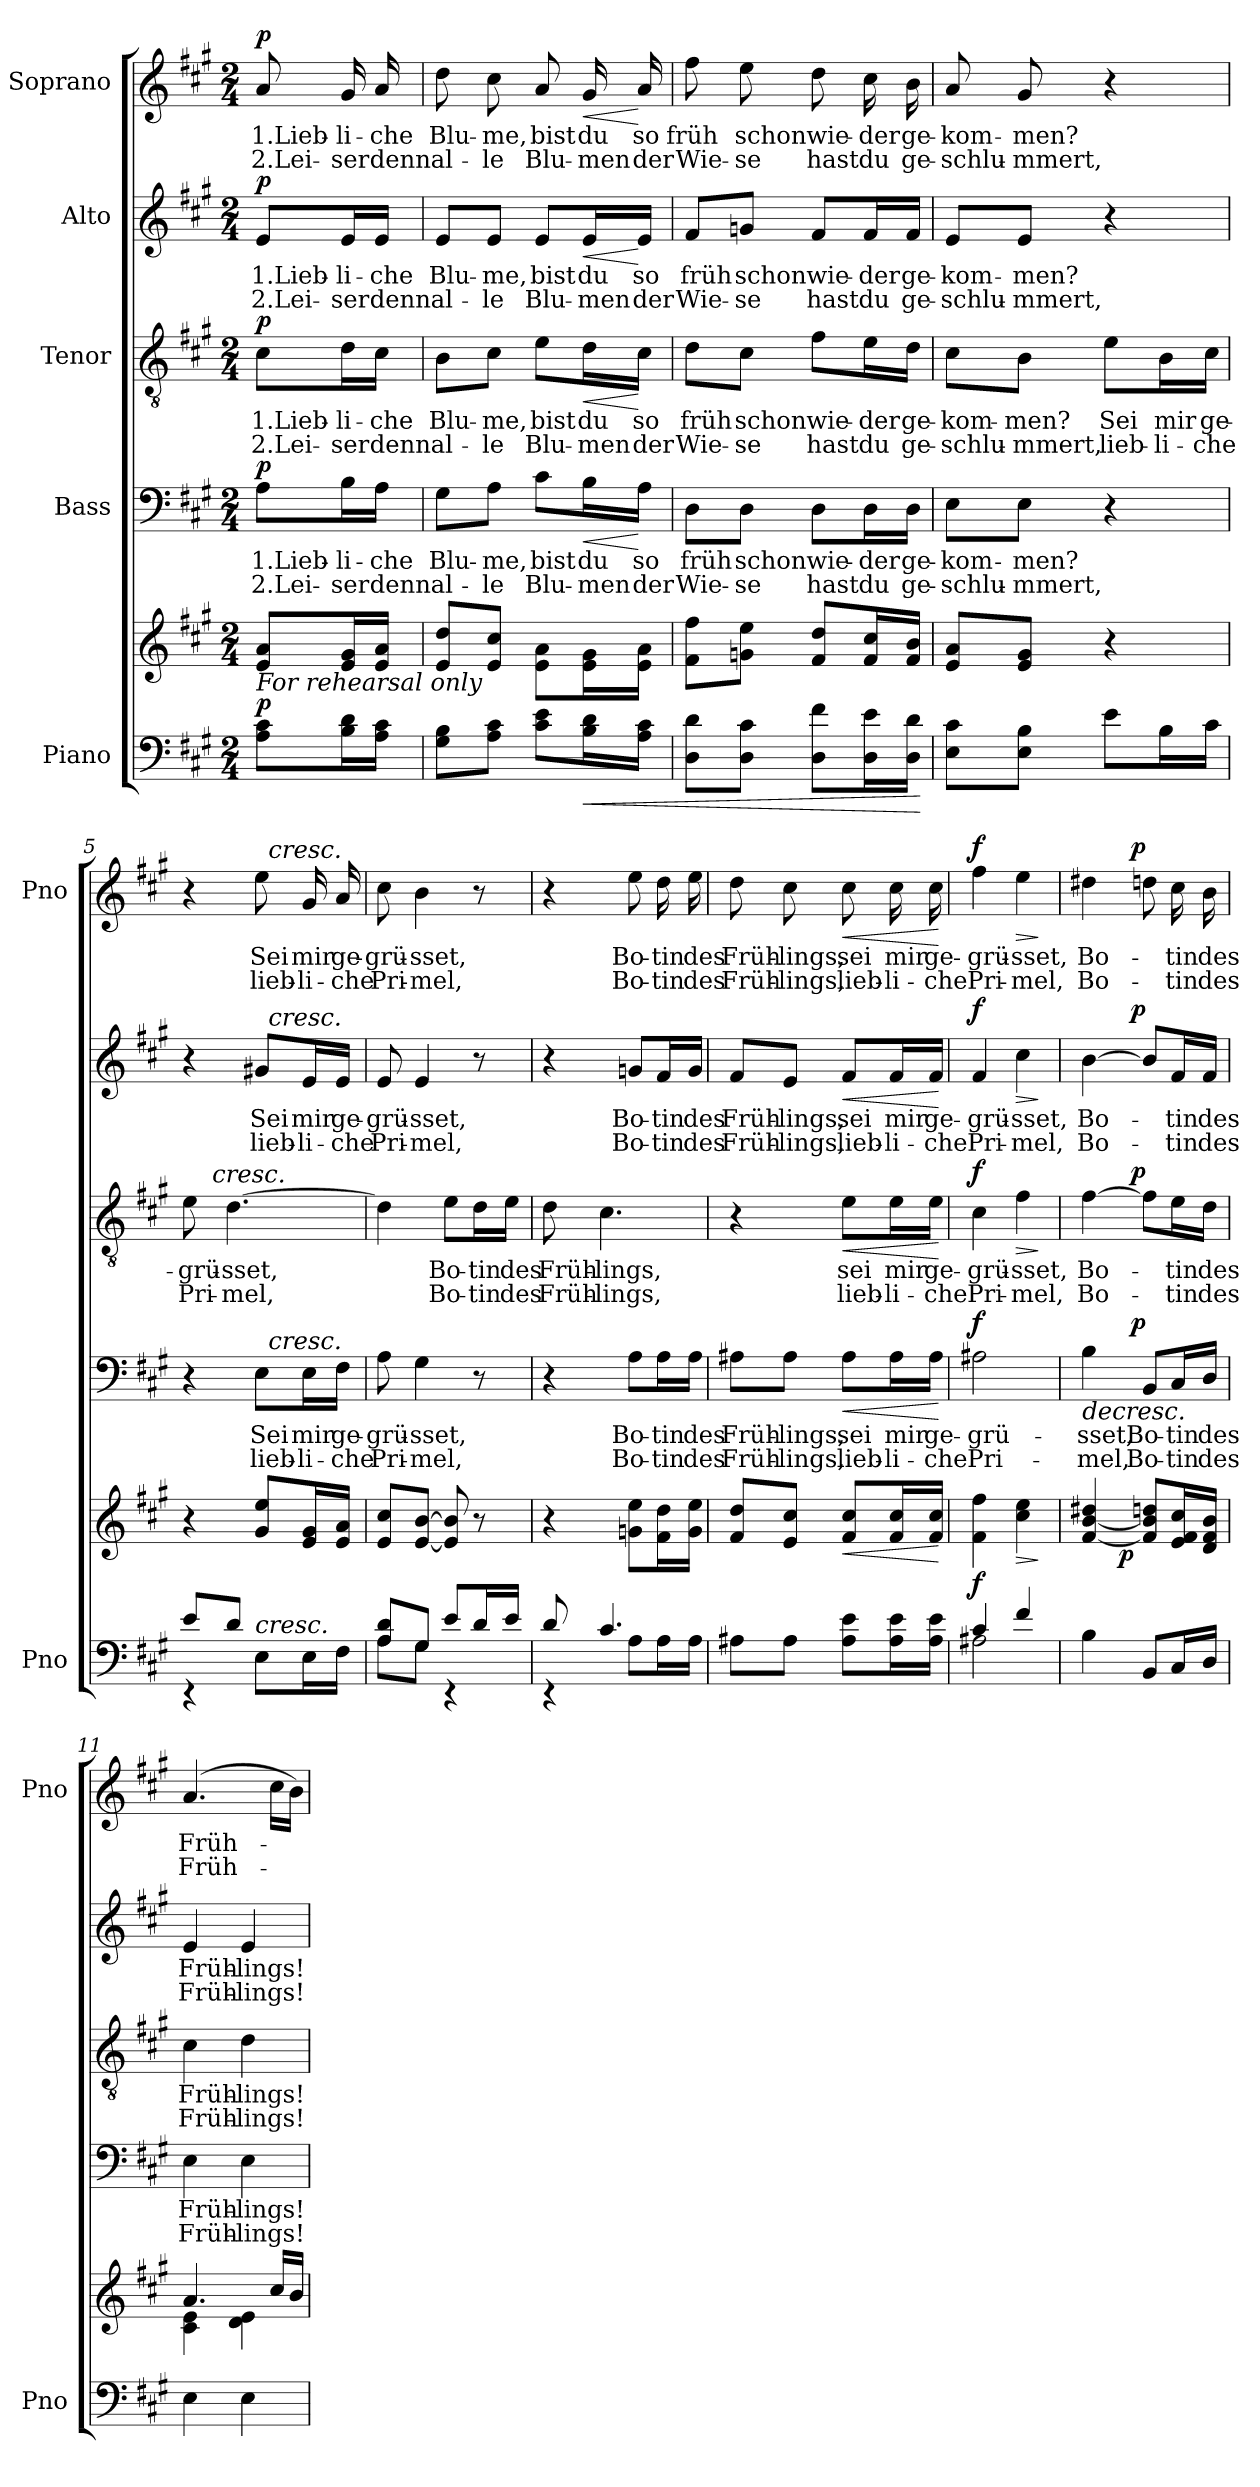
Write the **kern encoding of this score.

**kern	**kern	**dynam	**kern	**text	**text	**dynam	**kern	**text	**text	**dynam	**kern	**text	**text	**dynam	**kern	**text	**text	**dynam
*part5	*part5	*part5	*part4	*part4	*part4	*part4	*part3	*part3	*part3	*part3	*part2	*part2	*part2	*part2	*part1	*part1	*part1	*part1
*staff6	*staff5	*staff5/6	*staff4	*staff4	*staff4	*staff4	*staff3	*staff3	*staff3	*staff3	*staff2	*staff2	*staff2	*staff2	*staff1	*staff1	*staff1	*staff1
*I"Piano	*	*	*I"Bass	*	*	*	*I"Tenor	*	*	*	*I"Alto	*	*	*	*I"Soprano	*	*	*
*I'Pno	*	*	*	*	*	*	*	*	*	*	*	*	*	*	*I'Pno	*	*	*
*clefF4	*clefG2	*	*clefF4	*	*	*	*clefGv2	*	*	*	*clefG2	*	*	*	*clefG2	*	*	*
*k[f#c#g#]	*k[f#c#g#]	*	*k[f#c#g#]	*	*	*	*k[f#c#g#]	*	*	*	*k[f#c#g#]	*	*	*	*k[f#c#g#]	*	*	*
*A:	*A:	*	*A:	*	*	*	*A:	*	*	*	*A:	*	*	*	*A:	*	*	*
*M2/4	*M2/4	*	*M2/4	*	*	*	*M2/4	*	*	*	*M2/4	*	*	*	*M2/4	*	*	*
=1	=1	=1	=1	=1	=1	=1	=1	=1	=1	=1	=1	=1	=1	=1	=1	=1	=1	=1
!LO:TX:a:i:t=For rehearsal only	!	!	!	!	!	!	!	!	!	!	!	!	!	!	!	!	!	!
!	!	!LO:DY:a=2	!	!	!	!LO:DY:a	!	!	!	!LO:DY:a	!	!	!	!LO:DY:a	!	!	!	!LO:DY:a
8A\ 8c#\L	8e/ 8a/L	p	8A\L	1.Lieb-	2.Lei-	p	8c#\L	1.Lieb-	2.Lei-	p	8e/L	1.Lieb-	2.Lei-	p	8a/	1.Lieb-	2.Lei-	p
16B\ 16d\L	16e/ 16g#/L	.	16B\L	-li-	-ser	.	16d\L	-li-	-ser	.	16e/L	-li-	-ser	.	16g#/	-li-	-ser	.
16A\ 16c#\JJ	16e/ 16a/JJ	.	16A\JJ	-che	denn	.	16c#\JJ	-che	denn	.	16e/JJ	-che	denn	.	16a/	-che	denn	.
=2	=2	=2	=2	=2	=2	=2	=2	=2	=2	=2	=2	=2	=2	=2	=2	=2	=2	=2
8G#\ 8B\L	8e/ 8dd/L	.	8G#\L	Blu-	al-	.	8B\L	Blu-	al-	.	8e/L	Blu-	al-	.	8dd\	Blu-	al-	.
8A\ 8c#\J	8e/ 8cc#/J	.	8A\J	-me,	-le	.	8c#\J	-me,	-le	.	8e/J	-me,	-le	.	8cc#\	-me,	-le	.
8c#\ 8e\L	8e\ 8a\L	.	8c#\L	bist	Blu-	.	8e\L	bist	Blu-	.	8e/L	bist	Blu-	.	8a/	bist	Blu-	.
!	!	!LO:HP:b=2	!	!	!	!LO:HP:b	!	!	!	!LO:HP:b	!	!	!	!LO:HP:b	!	!	!	!LO:HP:b
16B\ 16d\L	16e\ 16g#\L	<	16B\L	du	-men	<	16d\L	du	-men	<	16e/L	du	-men	<	16g#/	du	-men	<
16A\ 16c#\JJ	16e\ 16a\JJ	.	16A\JJ	so	der	[	16c#\JJ	so	der	[	16e/JJ	so	der	[	16a/	so	der	[
=3	=3	=3	=3	=3	=3	=3	=3	=3	=3	=3	=3	=3	=3	=3	=3	=3	=3	=3
8D\ 8d\L	8f#\ 8ff#\L	.	8D\L	früh	Wie-	.	8d\L	früh	Wie-	.	8f#/L	früh	Wie-	.	8ff#\	früh	Wie-	.
8D\ 8c#\J	8gn\ 8ee\J	.	8D\J	schon	-se	.	8c#\J	schon	-se	.	8gn/J	schon	-se	.	8ee\	schon	-se	.
8D\ 8f#\L	8f#/ 8dd/L	.	8D\L	wie-	hast	.	8f#\L	wie-	hast	.	8f#/L	wie-	hast	.	8dd\	wie-	hast	.
16D\ 16e\L	16f#/ 16cc#/L	.	16D\L	-der	du	.	16e\L	-der	du	.	16f#/L	-der	du	.	16cc#\	-der	du	.
16D\ 16d\JJ	16f#/ 16b/JJ	.	16D\JJ	ge-	ge-	.	16d\JJ	ge-	ge-	.	16f#/JJ	ge-	ge-	.	16b\	ge-	ge-	.
.	.	[	.	.	.	.	.	.	.	.	.	.	.	.	.	.	.	.
=4	=4	=4	=4	=4	=4	=4	=4	=4	=4	=4	=4	=4	=4	=4	=4	=4	=4	=4
8E\ 8c#\L	8e/ 8a/L	.	8E\L	-kom-	-schlu-	.	8c#\L	-kom-	-schlu-	.	8e/L	-kom-	-schlu-	.	8a/	-kom-	-schlu-	.
8E\ 8B\J	8e/ 8g#/J	.	8E\J	-men?	-mmert,	.	8B\J	-men?	-mmert,	.	8e/J	-men?	-mmert,	.	8g#/	-men?	-mmert,	.
8e\L	4r	.	4r	.	.	.	8e\L	Sei	lieb-	.	4r	.	.	.	4r	.	.	.
16B\L	.	.	.	.	.	.	16B\L	mir	-li-	.	.	.	.	.	.	.	.	.
16c#\JJ	.	.	.	.	.	.	16c#\JJ	ge-	-che	.	.	.	.	.	.	.	.	.
!!LO:LB:g=z
=5	=5	=5	=5	=5	=5	=5	=5	=5	=5	=5	=5	=5	=5	=5	=5	=5	=5	=5
*^	*	*	*^	*	*	*	*^	*	*	*	*^	*	*	*	*^	*	*	*
8e/L	4rEE	4r	.	4r	4ryy	.	.	.	8e\	16.ryy	-grü-	Pri-	.	4r	4ryy	.	.	.	4r	4ryy	.	.	.
!	!	!	!	!	!	!	!	!	!	!LO:TX:a:i:t=cresc.	!	!	!	!	!	!	!	!	!	!	!	!	!
.	.	.	.	.	.	.	.	.	.	4ryy	.	.	.	.	.	.	.	.	.	.	.	.	.
8d/J	.	.	.	.	.	.	.	.	[4.d\	.	-sset,	-mel,	.	.	.	.	.	.	.	.	.	.	.
!LO:TX:a:i:t=cresc.	!	!	!	!	!	!	!	!	!	!	!	!	!	!	!	!	!	!	!	!	!	!	!
4ryy	8E\L	8g#/ 8ee/L	.	8E\L	32ryy	Sei	lieb-	.	.	.	.	.	.	8g#X/L	32ryy	Sei	lieb-	.	8ee\	32ryy	Sei	lieb-	.
!	!	!	!	!	!	!	!	!	!	!	!	!	!	!	!	!	!	!	!	!LO:TX:a:i:t=cresc.	!	!	!
!	!	!	!	!	!	!	!	!	!	!	!	!	!	!	!LO:TX:a:i:t=cresc.	!	!	!	!	!	!	!	!
!	!	!	!	!	!LO:TX:a:i:t=cresc.	!	!	!	!	!	!	!	!	!	!	!	!	!	!	!	!	!	!
.	.	.	.	.	8..ryy	.	.	.	.	.	.	.	.	.	8..ryy	.	.	.	.	8..ryy	.	.	.
.	.	.	.	.	.	.	.	.	.	8ryy	.	.	.	.	.	.	.	.	.	.	.	.	.
.	16E\L	16e/ 16g#/L	.	16E\L	.	mir	-li-	.	.	.	.	.	.	16e/L	.	mir	-li-	.	16g#/	.	mir	-li-	.
.	16F#\JJ	16e/ 16a/JJ	.	16F#\JJ	.	ge-	-che	.	.	.	.	.	.	16e/JJ	.	ge-	-che	.	16a/	.	ge-	-che	.
.	.	.	.	.	.	.	.	.	.	32ryy	.	.	.	.	.	.	.	.	.	.	.	.	.
*	*	*	*	*v	*v	*	*	*	*	*	*	*	*	*v	*v	*	*	*	*v	*v	*	*	*
*	*	*	*	*	*	*	*	*v	*v	*	*	*	*	*	*	*	*	*	*	*
=6	=6	=6	=6	=6	=6	=6	=6	=6	=6	=6	=6	=6	=6	=6	=6	=6	=6	=6	=6
8A/ 8d/L	8A\L	8e/ 8cc#/L	.	8A\	-grü-	Pri-	.	4d\]	.	.	.	8e/	-grü-	Pri-	.	8cc#\	-grü-	Pri-	.
8G#/J	8G#\J	[8e/ [8b/J	.	4G#\	-sset,	-mel,	.	.	.	.	.	4e/	-sset,	-mel,	.	4b\	-sset,	-mel,	.
8e/L	4rEE	8e/] 8b/]	.	.	.	.	.	8e\L	Bo-	Bo-	.	.	.	.	.	.	.	.	.
16d/L	.	8r	.	8r	.	.	.	16d\L	-tin	-tin	.	8r	.	.	.	8r	.	.	.
16e/JJ	.	.	.	.	.	.	.	16e\JJ	des	des	.	.	.	.	.	.	.	.	.
=7	=7	=7	=7	=7	=7	=7	=7	=7	=7	=7	=7	=7	=7	=7	=7	=7	=7	=7	=7
8d/	4rEE	4r	.	4r	.	.	.	8d\	Früh-	Früh-	.	4r	.	.	.	4r	.	.	.
4.c#/	.	.	.	.	.	.	.	4.c#\	-lings,	-lings,	.	.	.	.	.	.	.	.	.
.	8A\L	8gn\ 8ee\L	.	8A\L	Bo-	Bo-	.	.	.	.	.	8gn/L	Bo-	Bo-	.	8ee\	Bo-	Bo-	.
.	16A\L	16f#\ 16dd\L	.	16A\L	-tin	-tin	.	.	.	.	.	16f#/L	-tin	-tin	.	16dd\	-tin	-tin	.
.	16A\JJ	16g\ 16ee\JJ	.	16A\JJ	des	des	.	.	.	.	.	16g/JJ	des	des	.	16ee\	des	des	.
*v	*v	*	*	*	*	*	*	*	*	*	*	*	*	*	*	*	*	*	*
=8	=8	=8	=8	=8	=8	=8	=8	=8	=8	=8	=8	=8	=8	=8	=8	=8	=8	=8
8A#X\L	8f#/ 8dd/L	.	8A#X\L	Früh-	Früh-	.	4r	.	.	.	8f#/L	Früh-	Früh-	.	8dd\	Früh-	Früh-	.
8A#\J	8e/ 8cc#/J	.	8A#\J	-lings,	-lings,	.	.	.	.	.	8e/J	-lings,	-lings,	.	8cc#\	-lings,	-lings,	.
!	!	!LO:HP:b	!	!	!	!LO:HP:b	!	!	!	!LO:HP:b	!	!	!	!LO:HP:b	!	!	!	!LO:HP:b
8A#\ 8e\L	8f#/ 8cc#/L	<	8A#\L	sei	lieb-	<	8e\L	sei	lieb-	<	8f#/L	sei	lieb-	<	8cc#\	sei	lieb-	<
16A#\ 16e\L	16f#/ 16cc#/L	.	16A#\L	mir	-li-	.	16e\L	mir	-li-	.	16f#/L	mir	-li-	.	16cc#\	mir	-li-	.
16A#\ 16e\JJ	16f#/ 16cc#/JJ	.	16A#\JJ	ge-	-che	.	16e\JJ	ge-	-che	.	16f#/JJ	ge-	-che	.	16cc#\	ge-	-che	.
.	.	[	.	.	.	[	.	.	.	[	.	.	.	[	.	.	.	[
!!LO:PB:g=z
=9	=9	=9	=9	=9	=9	=9	=9	=9	=9	=9	=9	=9	=9	=9	=9	=9	=9	=9
*^	*	*	*	*	*	*	*	*	*	*	*	*	*	*	*	*	*	*
!	!	!	!LO:DY:b	!	!	!	!LO:DY:a	!	!	!	!LO:DY:a	!	!	!	!LO:DY:a	!	!	!	!LO:DY:a
4c#/	2A#X\	4f#\ 4ff#\	f	2A#X\	-grü-	Pri-	f	4c#\	-grü-	Pri-	f	4f#/	-grü-	Pri-	f	4ff#\	-grü-	Pri-	f
!	!	!	!LO:HP:b	!	!	!	!	!	!	!	!LO:HP:b	!	!	!	!LO:HP:b	!	!	!	!LO:HP:b
4f#/	.	4cc#\ 4ee\	>	.	.	.	.	4f#\	-sset,	-mel,	>	4cc#\	-sset,	-mel,	>	4ee\	-sset,	-mel,	>
*v	*v	*	*	*	*	*	*	*	*	*	*	*	*	*	*	*	*	*	*
.	.	]	.	.	.	.	.	.	.	]	.	.	.	]	.	.	.	]
=10	=10	=10	=10	=10	=10	=10	=10	=10	=10	=10	=10	=10	=10	=10	=10	=10	=10	=10
!	!	!	!	!	!	!LO:HP:b	!	!	!	!	!	!	!	!	!	!	!	!
*	*^	*	*^	*	*	*	*^	*	*	*	*^	*	*	*	*^	*	*	*
4B\	[4f#/ [>4b/ 4dd#X/	8.ryy	.	4B\	8..ryy	-sset,	-mel,	>	[4f#\	8..ryy	Bo-	Bo-	.	[4b\	8..ryy	Bo-	Bo-	.	4dd#X\	8..ryy	Bo-	Bo-	.
!	!	!	!LO:DY:b	!	!	!	!	!	!	!	!	!	!	!	!	!	!	!	!	!	!	!	!
.	.	4ryy	p	.	.	.	.	.	.	.	.	.	.	.	.	.	.	.	.	.	.	.	.
!	!	!	!	!	!	!	!	!LO:DY:a	!	!	!	!	!LO:DY:a	!	!	!	!	!LO:DY:a	!	!	!	!	!LO:DY:a
.	.	.	.	.	4ryy	.	.	p	.	4ryy	.	.	p	.	4ryy	.	.	p	.	4ryy	.	.	p
8BB/L	8f#/] 8b/] 8ddn/L	.	.	8BB/L	.	Bo-	Bo-	]	8f#\L]	.	.	.	.	8b/L]	.	.	.	.	8ddn\	.	.	.	.
16C#/L	16e/ 16f#/ 16cc#/L	.	.	16C#/L	.	-tin	-tin	.	16e\L	.	-tin	-tin	.	16f#/L	.	-tin	-tin	.	16cc#\	.	-tin	-tin	.
16D/JJ	16d/ 16f#/ 16b/JJ	16ryy	.	16D/JJ	.	des	des	.	16d\JJ	.	des	des	.	16f#/JJ	.	des	des	.	16b\	.	des	des	.
.	.	.	.	.	32ryy	.	.	.	.	32ryy	.	.	.	.	32ryy	.	.	.	.	32ryy	.	.	.
*	*	*	*	*v	*v	*	*	*	*	*	*	*	*	*v	*v	*	*	*	*v	*v	*	*	*
*	*	*	*	*	*	*	*	*v	*v	*	*	*	*	*	*	*	*	*	*	*
=11	=11	=11	=11	=11	=11	=11	=11	=11	=11	=11	=11	=11	=11	=11	=11	=11	=11	=11	=11
4E\	4.a/	4c#\ 4e\	.	4E\	Früh-	Früh-	.	4c#\	Früh-	Früh-	.	4e/	Früh-	Früh-	.	(4.a/	Früh-	Früh-	.
4E\	.	4d\ 4e\	.	4E\	-lings!	-lings!	.	4d\	-lings!	-lings!	.	4e/	-lings!	-lings!	.	.	.	.	.
.	16cc#/LL	.	.	.	.	.	.	.	.	.	.	.	.	.	.	16cc#\LL	.	.	.
.	16b/JJ	.	.	.	.	.	.	.	.	.	.	.	.	.	.	16b\JJ)	.	.	.
*	*v	*v	*	*	*	*	*	*	*	*	*	*	*	*	*	*	*	*	*
=	=	=	=	=	=	=	=	=	=	=	=	=	=	=	=	=	=	=
*-	*-	*-	*-	*-	*-	*-	*-	*-	*-	*-	*-	*-	*-	*-	*-	*-	*-	*-
